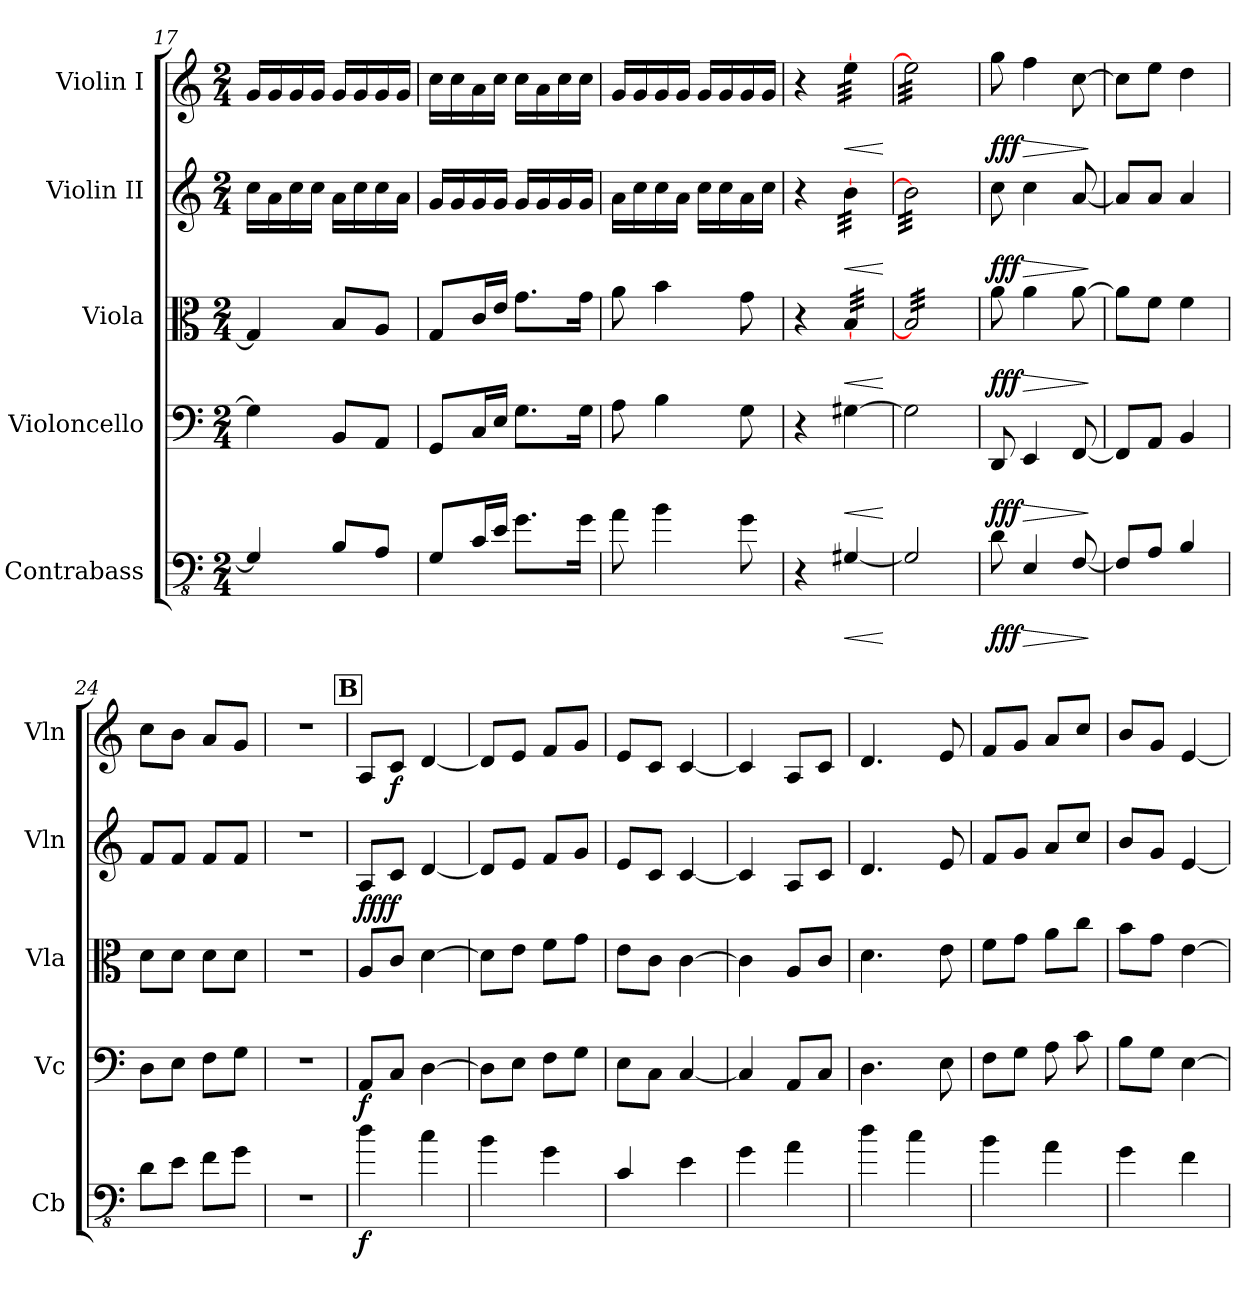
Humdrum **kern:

**kern	**dynam	**kern	**dynam	**kern	**dynam	**kern	**dynam	**kern	**dynam
*part5	*part5	*part4	*part4	*part3	*part3	*part2	*part2	*part1	*part1
*staff5	*staff5	*staff4	*staff4	*staff3	*staff3	*staff2	*staff2	*staff1	*staff1
*I"Contrabass	*	*I"Violoncello	*	*I"Viola	*	*I"Violin II	*	*I"Violin I	*
*I'Cb	*	*I'Vc	*	*I'Vla	*	*I'Vln	*	*I'Vln	*
*clefFv4	*	*clefF4	*	*clefC3	*	*clefG2	*	*clefG2	*
*ITrd7c12	*	*	*	*	*	*	*	*	*
*k[]	*	*k[]	*	*k[]	*	*k[]	*	*k[]	*
*M2/4	*	*M2/4	*	*M2/4	*	*M2/4	*	*M2/4	*
=17	=17	=17	=17	=17	=17	=17	=17	=17	=17
4GGG/]	.	4G\]	.	4G/]	.	16cc\LL	.	16g/LL	.
.	.	.	.	.	.	16a\	.	16g/	.
.	.	.	.	.	.	16cc\	.	16g/	.
.	.	.	.	.	.	16cc\JJ	.	16g/JJ	.
8BBB/L	.	8BB/L	.	8B/L	.	16a\LL	.	16g/LL	.
.	.	.	.	.	.	16cc\	.	16g/	.
8AAA/J	.	8AA/J	.	8A/J	.	16cc\	.	16g/	.
.	.	.	.	.	.	16a\JJ	.	16g/JJ	.
=18	=18	=18	=18	=18	=18	=18	=18	=18	=18
8GGG/L	.	8GG/L	.	8G/L	.	16g/LL	.	16cc\LL	.
.	.	.	.	.	.	16g/	.	16cc\	.
16CC/L	.	16C/L	.	16c/L	.	16g/	.	16a\	.
16EE/JJ	.	16E/JJ	.	16e/JJ	.	16g/JJ	.	16cc\JJ	.
8.GG\L	.	8.G\L	.	8.g\L	.	16g/LL	.	16cc\LL	.
.	.	.	.	.	.	16g/	.	16a\	.
.	.	.	.	.	.	16g/	.	16cc\	.
16GG\Jk	.	16G\Jk	.	16g\Jk	.	16g/JJ	.	16cc\JJ	.
=19	=19	=19	=19	=19	=19	=19	=19	=19	=19
8AA\	.	8A\	.	8a\	.	16a\LL	.	16g/LL	.
.	.	.	.	.	.	16cc\	.	16g/	.
4BB\	.	4B\	.	4b\	.	16cc\	.	16g/	.
.	.	.	.	.	.	16a\JJ	.	16g/JJ	.
.	.	.	.	.	.	16cc\LL	.	16g/LL	.
.	.	.	.	.	.	16cc\	.	16g/	.
8GG\	.	8G\	.	8g\	.	16a\	.	16g/	.
.	.	.	.	.	.	16cc\JJ	.	16g/JJ	.
=20	=20	=20	=20	=20	=20	=20	=20	=20	=20
4r	.	4r	.	4r	.	4r	.	4r	.
!	!LO:HP:b	!	!LO:HP:b	!	!LO:HP:b	!	!LO:HP:b	!	!LO:HP:b
*	*	*	*	*tremolo	*	*	*	*	*
*	*	*	*	*	*	*tremolo	*	*	*
*	*	*	*	*	*	*	*	*tremolo	*
[4GGG#X/	<	[4G#X\	<	[32B/LLL	<	[32b\LLL	<	[32ee\LLL	<
.	.	.	.	32B/	.	32b\	.	32ee\	.
.	.	.	.	32B/	.	32b\	.	32ee\	.
.	.	.	.	32B/	.	32b\	.	32ee\	.
.	.	.	.	32B/	.	32b\	.	32ee\	.
.	.	.	.	32B/	.	32b\	.	32ee\	.
.	.	.	.	32B/	.	32b\	.	32ee\	.
.	.	.	.	32B/JJJ	.	32b\JJJ	.	32ee\JJJ	.
.	[	.	[	.	[	.	[	.	[
!!LO:PB:g=z
=21	=21	=21	=21	=21	=21	=21	=21	=21	=21
2GGG#/]	.	2G#\]	.	32B/]LLL	.	32b\]LLL	.	32ee\]LLL	.
.	.	.	.	32B/	.	32b\	.	32ee\	.
.	.	.	.	32B/	.	32b\	.	32ee\	.
.	.	.	.	32B/	.	32b\	.	32ee\	.
.	.	.	.	32B/	.	32b\	.	32ee\	.
.	.	.	.	32B/	.	32b\	.	32ee\	.
.	.	.	.	32B/	.	32b\	.	32ee\	.
.	.	.	.	32B/	.	32b\	.	32ee\	.
.	.	.	.	32B/	.	32b\	.	32ee\	.
.	.	.	.	32B/	.	32b\	.	32ee\	.
.	.	.	.	32B/	.	32b\	.	32ee\	.
.	.	.	.	32B/	.	32b\	.	32ee\	.
.	.	.	.	32B/	.	32b\	.	32ee\	.
.	.	.	.	32B/	.	32b\	.	32ee\	.
.	.	.	.	32B/	.	32b\	.	32ee\	.
.	.	.	.	32B/JJJ	.	32b\JJJ	.	32ee\JJJ	.
*	*	*	*	*	*	*	*	*Xtremolo	*
*	*	*	*	*	*	*Xtremolo	*	*	*
*	*	*	*	*Xtremolo	*	*	*	*	*
=22	=22	=22	=22	=22	=22	=22	=22	=22	=22
!	!LO:DY:b	!	!LO:DY:b	!	!LO:DY:b	!	!LO:DY:b	!	!LO:DY:b
8DD\	fff	8DD/	fff	8a\	fff	8cc\	fff	8gg\	fff
!	!LO:HP:b	!	!LO:HP:b	!	!LO:HP:b	!	!LO:HP:b	!	!LO:HP:b
4EEE/	>	4EE/	>	4a\	>	4cc\	>	4ff\	>
[8FFF/	.	[8FF/	.	[8a\	.	[8a/	.	[8cc\	.
.	]	.	]	.	]	.	]	.	]
=23	=23	=23	=23	=23	=23	=23	=23	=23	=23
8FFF/L]	.	8FF/L]	.	8a\L]	.	8a/L]	.	8cc\L]	.
8AAA/J	.	8AA/J	.	8f\J	.	8a/J	.	8ee\J	.
4BBB/	.	4BB/	.	4f\	.	4a/	.	4dd\	.
=24	=24	=24	=24	=24	=24	=24	=24	=24	=24
8DD\L	.	8D\L	.	8d\L	.	8f/L	.	8cc\L	.
8EE\J	.	8E\J	.	8d\J	.	8f/J	.	8b\J	.
8FF\L	.	8F\L	.	8d\L	.	8f/L	.	8a/L	.
8GG\J	.	8G\J	.	8d\J	.	8f/J	.	8g/J	.
=25	=25	=25	=25	=25	=25	=25	=25	=25	=25
2r	.	2r	.	2r	.	2r	.	2r	.
!!LO:REH:place=s1:a:B:fs=14:t=B
=26	=26	=26	=26	=26	=26	=26	=26	=26	=26
!	!LO:DY:b	!	!LO:DY:b	!	!LO:DY:a	!	!	!	!
!	!	!	!	!	!LO:DY:n=1:a	!	!	!	!
!	!	!	!	!	!LO:DY:n=2:a	!	!	!	!
!	!	!	!	!	!LO:DY:n=3:b	!	!	!	!
4D\	f	8AA/L	f	8A/L	f f f f	8A/L	.	8A/L	.
!	!	!	!	!	!	!	!	!	!LO:DY:b
.	.	8C/J	.	8c/J	.	8c/J	.	8c/J	f
4C\	.	[4D\	.	[4d\	.	[4d/	.	[4d/	.
=27	=27	=27	=27	=27	=27	=27	=27	=27	=27
4BB\	.	8D\L]	.	8d\L]	.	8d/L]	.	8d/L]	.
.	.	8E\J	.	8e\J	.	8e/J	.	8e/J	.
4GG\	.	8F\L	.	8f\L	.	8f/L	.	8f/L	.
.	.	8G\J	.	8g\J	.	8g/J	.	8g/J	.
=28	=28	=28	=28	=28	=28	=28	=28	=28	=28
4CC/	.	8E\L	.	8e\L	.	8e/L	.	8e/L	.
.	.	8C\J	.	8c\J	.	8c/J	.	8c/J	.
4EE\	.	[4C/	.	[4c\	.	[4c/	.	[4c/	.
=29	=29	=29	=29	=29	=29	=29	=29	=29	=29
4GG\	.	4C/]	.	4c\]	.	4c/]	.	4c/]	.
4AA\	.	8AA/L	.	8A/L	.	8A/L	.	8A/L	.
.	.	8C/J	.	8c/J	.	8c/J	.	8c/J	.
=30	=30	=30	=30	=30	=30	=30	=30	=30	=30
4D\	.	4.D\	.	4.d\	.	4.d/	.	4.d/	.
4C\	.	.	.	.	.	.	.	.	.
.	.	8E\	.	8e\	.	8e/	.	8e/	.
!!LO:LB:g=z
=31	=31	=31	=31	=31	=31	=31	=31	=31	=31
4BB\	.	8F\L	.	8f\L	.	8f/L	.	8f/L	.
.	.	8G\J	.	8g\J	.	8g/J	.	8g/J	.
4AA\	.	8A\	.	8a\L	.	8a/L	.	8a/L	.
.	.	8c\	.	8cc\J	.	8cc/J	.	8cc/J	.
=32	=32	=32	=32	=32	=32	=32	=32	=32	=32
4GG\	.	8B\L	.	8b\L	.	8b/L	.	8b/L	.
.	.	8G\J	.	8g\J	.	8g/J	.	8g/J	.
4FF\	.	[4E\	.	[4e\	.	[4e/	.	[4e/	.
=	=	=	=	=	=	=	=	=	=
*-	*-	*-	*-	*-	*-	*-	*-	*-	*-
